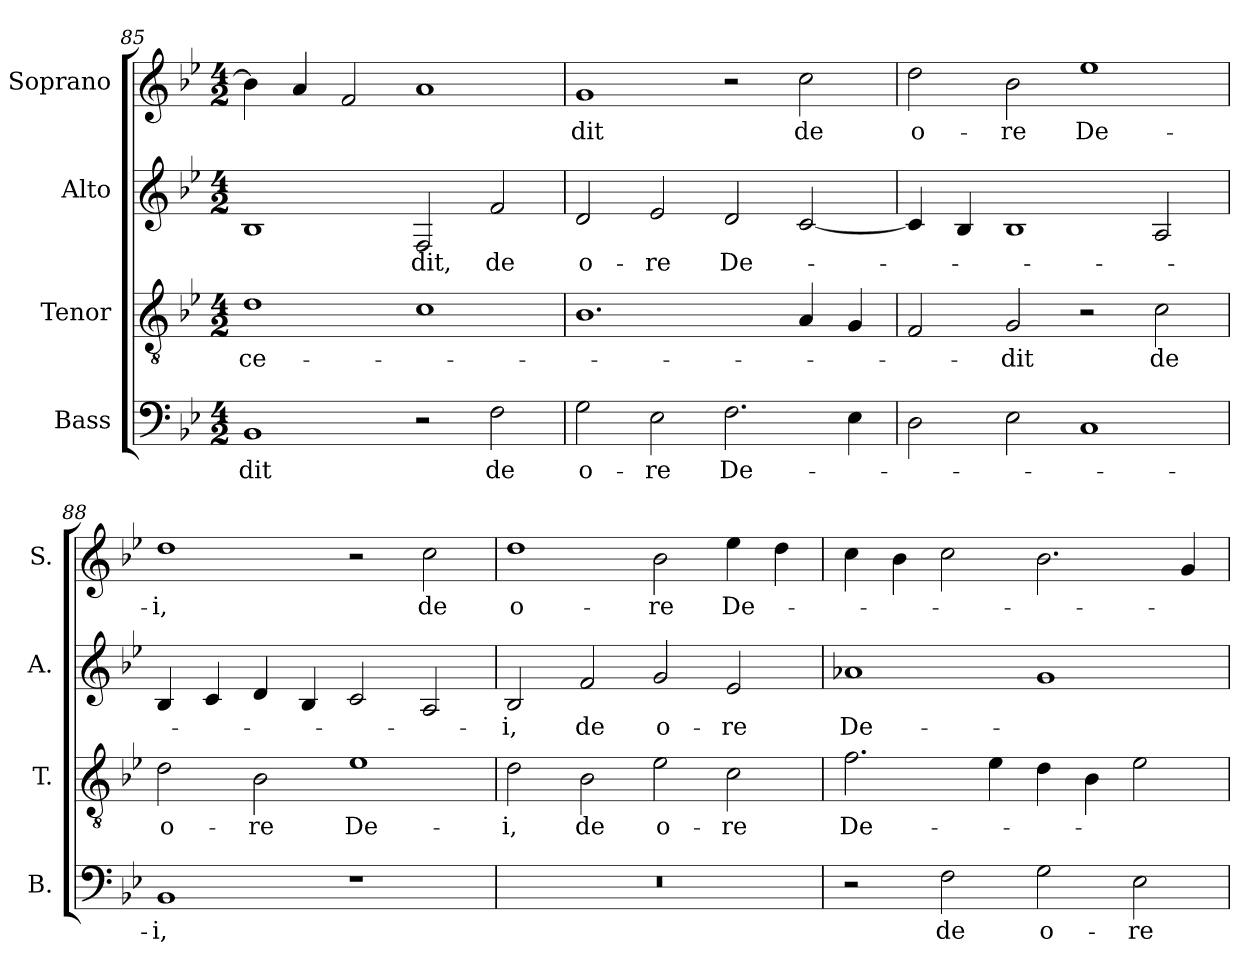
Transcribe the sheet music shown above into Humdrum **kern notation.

**kern	**text	**kern	**text	**kern	**text	**kern	**text
*part4	*part4	*part3	*part3	*part2	*part2	*part1	*part1
*staff4	*staff4	*staff3	*staff3	*staff2	*staff2	*staff1	*staff1
*I"Bass	*	*I"Tenor	*	*I"Alto	*	*I"Soprano	*
*I'B.	*	*I'T.	*	*I'A.	*	*I'S.	*
*clefF4	*	*clefGv2	*	*clefG2	*	*clefG2	*
*	*	*ITrd7c12	*	*	*	*	*
*k[b-e-]	*	*k[b-e-]	*	*k[b-e-]	*	*k[b-e-]	*
*B-:	*	*B-:	*	*B-:	*	*B-:	*
*M4/2	*	*M4/2	*	*M4/2	*	*M4/2	*
=85	=85	=85	=85	=85	=85	=85	=85
!	!LO:LY:b:color=#000000	!	!	!	!	!	!
!	!	!	!LO:LY:b:color=#000000	!	!	!	!
1BB-i	-dit	1Di	-ce-	1B-i	.	4b-i\]	.
.	.	.	.	.	.	4ai/	.
.	.	.	.	.	.	2fi/	.
!	!	!	!	!	!LO:LY:b:color=#000000	!	!
2r	.	1Ci	.	2Fi/	-dit,	1ai	.
!	!LO:LY:b:color=#000000	!	!	!	!	!	!
!	!	!	!	!	!LO:LY:b:color=#000000	!	!
2Fi\	de	.	.	2fi/	de	.	.
=86	=86	=86	=86	=86	=86	=86	=86
!	!LO:LY:b:color=#000000	!	!	!	!	!	!
!	!	!	!	!	!LO:LY:b:color=#000000	!	!
!	!	!	!	!	!	!	!LO:LY:b:color=#000000
2Gi\	o-	1.BB-i	.	2di/	o-	1gi	-dit
!	!LO:LY:b:color=#000000	!	!	!	!	!	!
!	!	!	!	!	!LO:LY:b:color=#000000	!	!
2E-i\	-re	.	.	2e-i/	-re	.	.
!	!LO:LY:b:color=#000000	!	!	!	!	!	!
!	!	!	!	!	!LO:LY:b:color=#000000	!	!
2.Fi\	De-	.	.	2di/	De-	2r	.
!	!	!	!	!	!	!	!LO:LY:b:color=#000000
.	.	4AAi/	.	[2ci/	.	2cci\	de
4E-i\	.	4GGi/	.	.	.	.	.
=87	=87	=87	=87	=87	=87	=87	=87
!	!	!	!	!	!	!	!LO:LY:b:color=#000000
2Di\	.	2FFi/	.	4ci/]	.	2ddi\	o-
.	.	.	.	4B-i/	.	.	.
!	!	!	!LO:LY:b:color=#000000	!	!	!	!
!	!	!	!	!	!	!	!LO:LY:b:color=#000000
2E-i\	.	2GGi/	-dit	1B-i	.	2b-i\	-re
!	!	!	!	!	!	!	!LO:LY:b:color=#000000
1Ci	.	2r	.	.	.	1ee-i	De-
!	!	!	!LO:LY:b:color=#000000	!	!	!	!
.	.	2Ci\	de	2Ai/	.	.	.
=88	=88	=88	=88	=88	=88	=88	=88
!	!LO:LY:b:color=#000000	!	!	!	!	!	!
!	!	!	!LO:LY:b:color=#000000	!	!	!	!
!	!	!	!	!	!	!	!LO:LY:b:color=#000000
1BB-i	-i,	2Di\	o-	4B-i/	.	1ddi	-i,
.	.	.	.	4ci/	.	.	.
!	!	!	!LO:LY:b:color=#000000	!	!	!	!
.	.	2BB-i\	-re	4di/	.	.	.
.	.	.	.	4B-i/	.	.	.
!	!	!	!LO:LY:b:color=#000000	!	!	!	!
1r	.	1E-i	De-	2ci/	.	2r	.
!	!	!	!	!	!	!	!LO:LY:b:color=#000000
.	.	.	.	2Ai/	.	2cci\	de
!!LO:LB:g=z
=89	=89	=89	=89	=89	=89	=89	=89
!LO:N:vis=1	!	!	!	!	!	!	!
!	!	!	!LO:LY:b:color=#000000	!	!	!	!
!	!	!	!	!	!LO:LY:b:color=#000000	!	!
!	!	!	!	!	!	!	!LO:LY:b:color=#000000
0r	.	2Di\	-i,	2B-i/	-i,	1ddi	o-
!	!	!	!LO:LY:b:color=#000000	!	!	!	!
!	!	!	!	!	!LO:LY:b:color=#000000	!	!
.	.	2BB-i\	de	2fi/	de	.	.
!	!	!	!LO:LY:b:color=#000000	!	!	!	!
!	!	!	!	!	!LO:LY:b:color=#000000	!	!
!	!	!	!	!	!	!	!LO:LY:b:color=#000000
.	.	2E-i\	o-	2gi/	o-	2b-i\	-re
!	!	!	!LO:LY:b:color=#000000	!	!	!	!
!	!	!	!	!	!LO:LY:b:color=#000000	!	!
!	!	!	!	!	!	!	!LO:LY:b:color=#000000
.	.	2Ci\	-re	2e-i/	-re	4ee-i\	De-
.	.	.	.	.	.	4ddi\	.
=90	=90	=90	=90	=90	=90	=90	=90
!	!	!	!LO:LY:b:color=#000000	!	!	!	!
!	!	!	!	!	!LO:LY:b:color=#000000	!	!
2r	.	2.Fi\	De-	1a-Xi	De-	4cci\	.
.	.	.	.	.	.	4b-i\	.
!	!LO:LY:b:color=#000000	!	!	!	!	!	!
2Fi\	de	.	.	.	.	2cci\	.
.	.	4E-i\	.	.	.	.	.
!	!LO:LY:b:color=#000000	!	!	!	!	!	!
2Gi\	o-	4Di\	.	1gi	.	2.b-i\	.
.	.	4BB-i\	.	.	.	.	.
!	!LO:LY:b:color=#000000	!	!	!	!	!	!
2E-i\	-re	2E-i\	.	.	.	.	.
.	.	.	.	.	.	4gi/	.
=	=	=	=	=	=	=	=
*-	*-	*-	*-	*-	*-	*-	*-
